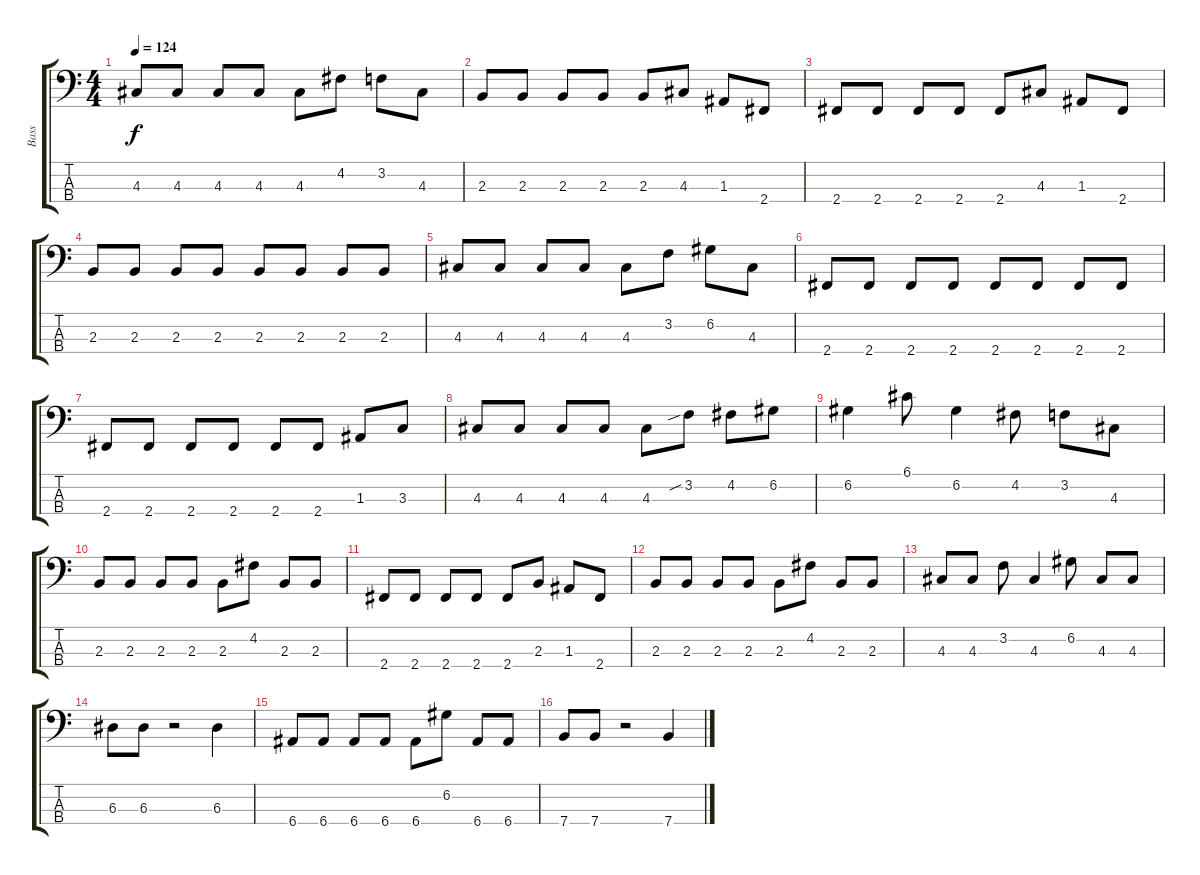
\track ("Bass" "Bass") {instrument electricbassfinger}
\staff {score tabs}
\tuning (G2 D2 A1 E1) {hide}
\ts (4 4)
\tempo 124
\clef f4
\ks c
4.3.8{dy f} 4.3.8 4.3.8 4.3.8 4.3.8 4.2.8 3.2.8 4.3.8 |
2.3.8 2.3.8 2.3.8 2.3.8 2.3.8 4.3.8 1.3.8 2.4.8 |
2.4.8 2.4.8 2.4.8 2.4.8 2.4.8 4.3.8 1.3.8 2.4.8 |
2.3.8 2.3.8 2.3.8 2.3.8 2.3.8 2.3.8 2.3.8 2.3.8 |
4.3.8 4.3.8 4.3.8 4.3.8 4.3.8 3.2.8 6.2.8 4.3.8 |
2.4.8 2.4.8 2.4.8 2.4.8 2.4.8 2.4.8 2.4.8 2.4.8 |
2.4.8 2.4.8 2.4.8 2.4.8 2.4.8 2.4.8 1.3.8 3.3.8 |
4.3.8 4.3.8 4.3.8 4.3.8 4.3.8 3.2{sib}.8 4.2.8 6.2.8 |
6.2.4 6.1.8 6.2.4 4.2.8 3.2.8 4.3.8 |
2.3.8 2.3.8 2.3.8 2.3.8 2.3.8 4.2.8 2.3.8 2.3.8 |
2.4.8 2.4.8 2.4.8 2.4.8 2.4.8 2.3.8 1.3.8 2.4.8 |
2.3.8 2.3.8 2.3.8 2.3.8 2.3.8 4.2.8 2.3.8 2.3.8 |
4.3.8 4.3.8 3.2.8 4.3.4 6.2.8 4.3.8 4.3.8 |
6.3.8 6.3.8 r.2 6.3.4 |
6.4.8 6.4.8 6.4.8 6.4.8 6.4.8 6.2.8 6.4.8 6.4.8 |
7.4.8 7.4.8 r.2 7.4.4
